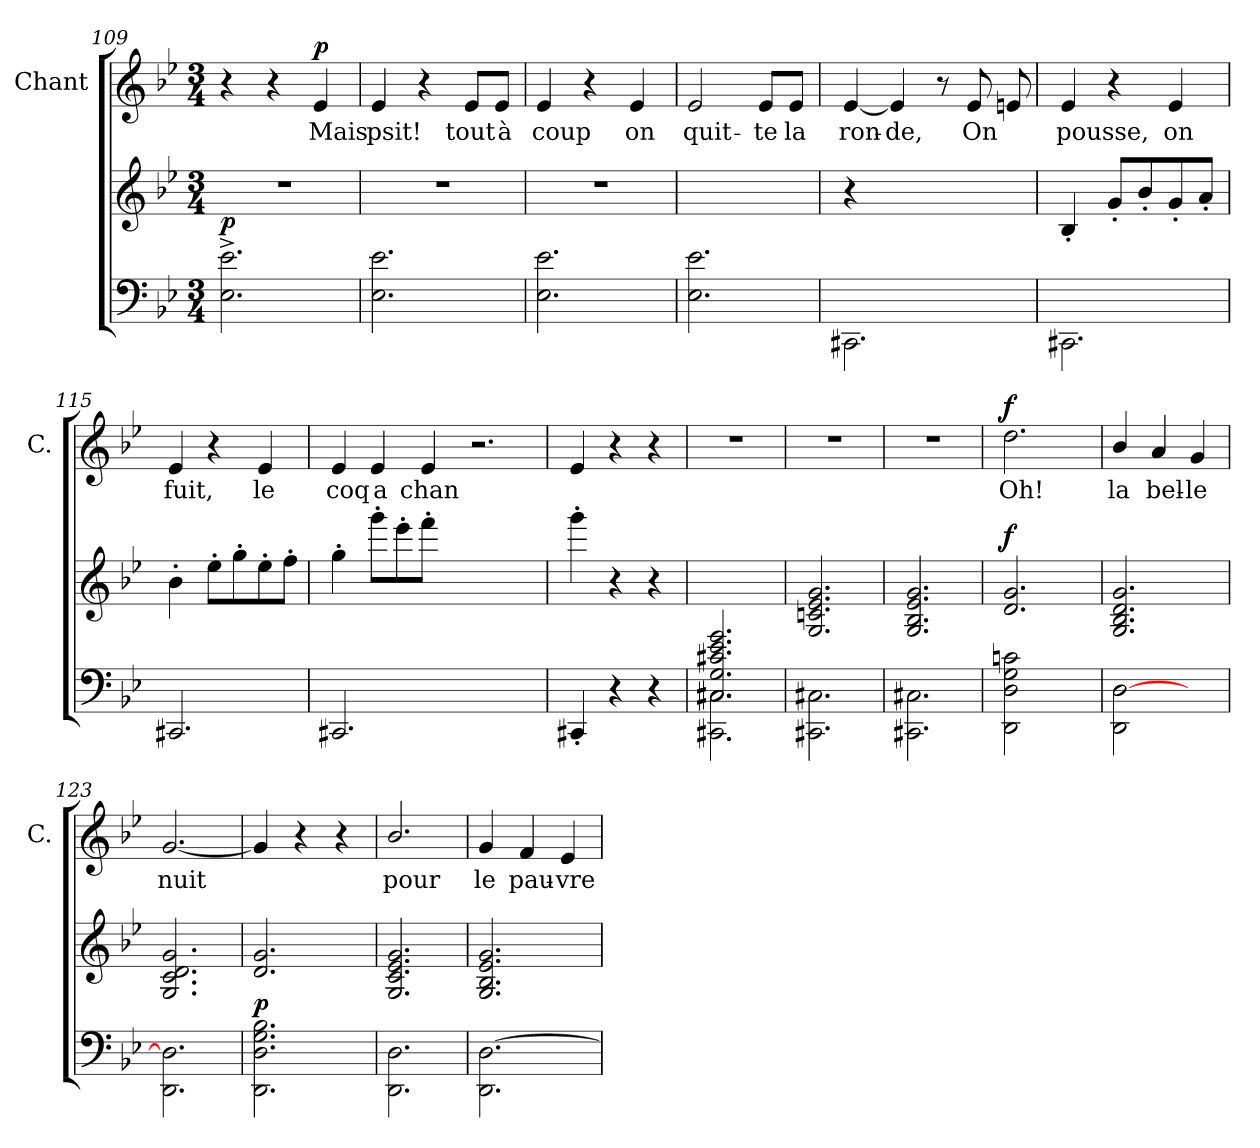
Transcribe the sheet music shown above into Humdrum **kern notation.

**kern	**dynam	**kern	**dynam	**kern	**text	**dynam
*part3	*part3	*part2	*part2	*part1	*part1	*part1
*staff3	*staff3	*staff2	*staff2	*staff1	*staff1	*staff1
*	*	*	*	*I"Chant	*	*
*	*	*	*	*I'C.	*	*
*clefF4	*	*clefG2	*	*clefG2	*	*
*k[b-e-]	*	*k[b-e-]	*	*k[b-e-]	*	*
*M3/4	*	*M3/4	*	*M3/4	*	*
=109	=109	=109	=109	=109	=109	=109
!	!LO:DY:a	!	!	!	!	!
2.E-i^>\ 2.e-i^>\	p	2.r	.	4r	.	.
.	.	.	.	4r	.	.
!	!	!	!	!	!	!LO:DY:a
.	.	.	.	4e-j/	Mais	p
=110	=110	=110	=110	=110	=110	=110
2.E-i\ 2.e-i\	.	2.r	.	4e-j/	psit!	.
.	.	.	.	4r	.	.
.	.	.	.	8e-j/L	tout	.
.	.	.	.	8e-j/J	à	.
=111	=111	=111	=111	=111	=111	=111
2.E-i\ 2.e-i\	.	2.r	.	4e-j/	coup	.
.	.	.	.	4r	.	.
.	.	.	.	4e-j/	on	.
!!LO:PB:g=z
=112	=112	=112	=112	=112	=112	=112
2.E-j\ 2.e-j\	.	2.ryy	.	2e-j/	quit-	.
.	.	.	.	8e-j/L	te	.
.	.	.	.	8e-j/J	la	.
=113	=113	=113	=113	=113	=113	=113
2.CC#Xi\	.	4r	.	[4e-j/	ron-	.
.	.	2ryy	.	4e-j/]	de,	.
.	.	.	.	8r	.	.
.	.	.	.	8e-j/	On	.
8ryy	.	8ryy	.	8eZ/	.	.
=114	=114	=114	=114	=114	=114	=114
2.CC#Xi\	.	4B-'>j/	.	4e-j/	pousse,	.
.	.	8g'<j/L	.	4r	.	.
.	.	8b-'<j/	.	.	.	.
.	.	8g'<j/	.	4e-j/	on	.
.	.	8a'<j/J	.	.	.	.
=115	=115	=115	=115	=115	=115	=115
2.CC#Xi/	.	4b-'>j\	.	4e-j/	fuit,	.
.	.	8ee-'>j\L	.	4r	.	.
.	.	8gg'>j\	.	.	.	.
.	.	8ee-'>j\	.	4e-j/	le	.
.	.	8ff'>j\J	.	.	.	.
=116	=116	=116	=116	=116	=116	=116
2.CC#Xi/	.	4gg'>j\	.	4e-j/	coq	.
.	.	8ggg'>j\L	.	4e-j/	a	.
.	.	8eee-'>j\	.	.	.	.
.	.	8fff'>j\J	.	4e-j/	chan	.
.	.	8ryy	.	.	.	.
2.ryy	.	2.ryy	.	2.r	.	.
!!LO:LB:g=z
=117	=117	=117	=117	=117	=117	=117
4CC#X'<i/	.	4ggg'>j\	.	4e-j/	.	.
4r	.	4r	.	4r	.	.
4r	.	4r	.	4r	.	.
=118	=118	=118	=118	=118	=118	=118
*^	*	*	*	*	*	*
2.C#Xj/ 2.gj/ 2.e-j/ 2.c#Xj/ 2.Gj/	2.CC#Xi\ 2.C#Xi\	.	2.ryy	.	2.r	.	.
*v	*v	*	*	*	*	*	*
=119	=119	=119	=119	=119	=119	=119
*	*	*^	*	*	*	*
2.CC#Xi\ 2.C#Xi\	.	2.ryy	2.gj/ 2.e-j/ 2.cnj/ 2.Gj/	.	2.r	.	.
=120	=120	=120	=120	=120	=120	=120	=120
2.CC#Xi\ 2.C#Xi\	.	2.ryy	2.gj/ 2.e-j/ 2.B-j/ 2.Gj/	.	2.r	.	.
*	*	*v	*v	*	*	*	*
=121	=121	=121	=121	=121	=121	=121
*	*	*^	*	*	*	*
!	!	!	!	!LO:DY:a	!	!	!LO:DY:a
*	*	*v	*v	*	*	*	*
2DDi\ 2Di\ 2Gi\ 2cni\	.	2.gj/ 2.dj/	f	2.ddj\	Oh!	f
4ryy	.	.	.	.	.	.
=122	=122	=122	=122	=122	=122	=122
*	*	*^	*	*	*	*
2DDi\ [2Di\	.	2.ryy	2.gj/ 2.dj/ 2.B-j/ 2.Gj/	.	4b-j/	la	.
.	.	.	.	.	4aj/	bel-	.
4ryy	.	.	.	.	4gj/	le	.
=123	=123	=123	=123	=123	=123	=123	=123
2.DDi\ 2.Di]\	.	2.ryy	2.gj/ 2.dj/ 2.cj/ 2.Gj/	.	[2.gj/	nuit	.
=124	=124	=124	=124	=124	=124	=124	=124
!	!LO:DY:a	!	!	!	!	!	!
*	*	*v	*v	*	*	*	*
2.DDi\ 2.Di\ 2.Gi\ 2.B-i\	p	2.gj/ 2.dj/	.	4gj/]	.	.
.	.	.	.	4r	.	.
.	.	.	.	4r	.	.
!!LO:LB:g=z
=125	=125	=125	=125	=125	=125	=125
*	*	*^	*	*	*	*
2.DDi\ 2.Di\	.	2.ryy	2.gj/ 2.e-j/ 2.cj/ 2.Gj/	.	2.b-j/	pour	.
=126	=126	=126	=126	=126	=126	=126	=126
2.DDi\ [2.Di\	.	2.ryy	2.gj/ 2.e-j/ 2.B-j/ 2.Gj/	.	4gj/	le	.
.	.	.	.	.	4fj/	pau-	.
.	.	.	.	.	4e-j/	vre	.
*	*	*v	*v	*	*	*	*
=	=	=	=	=	=	=
*-	*-	*-	*-	*-	*-	*-
